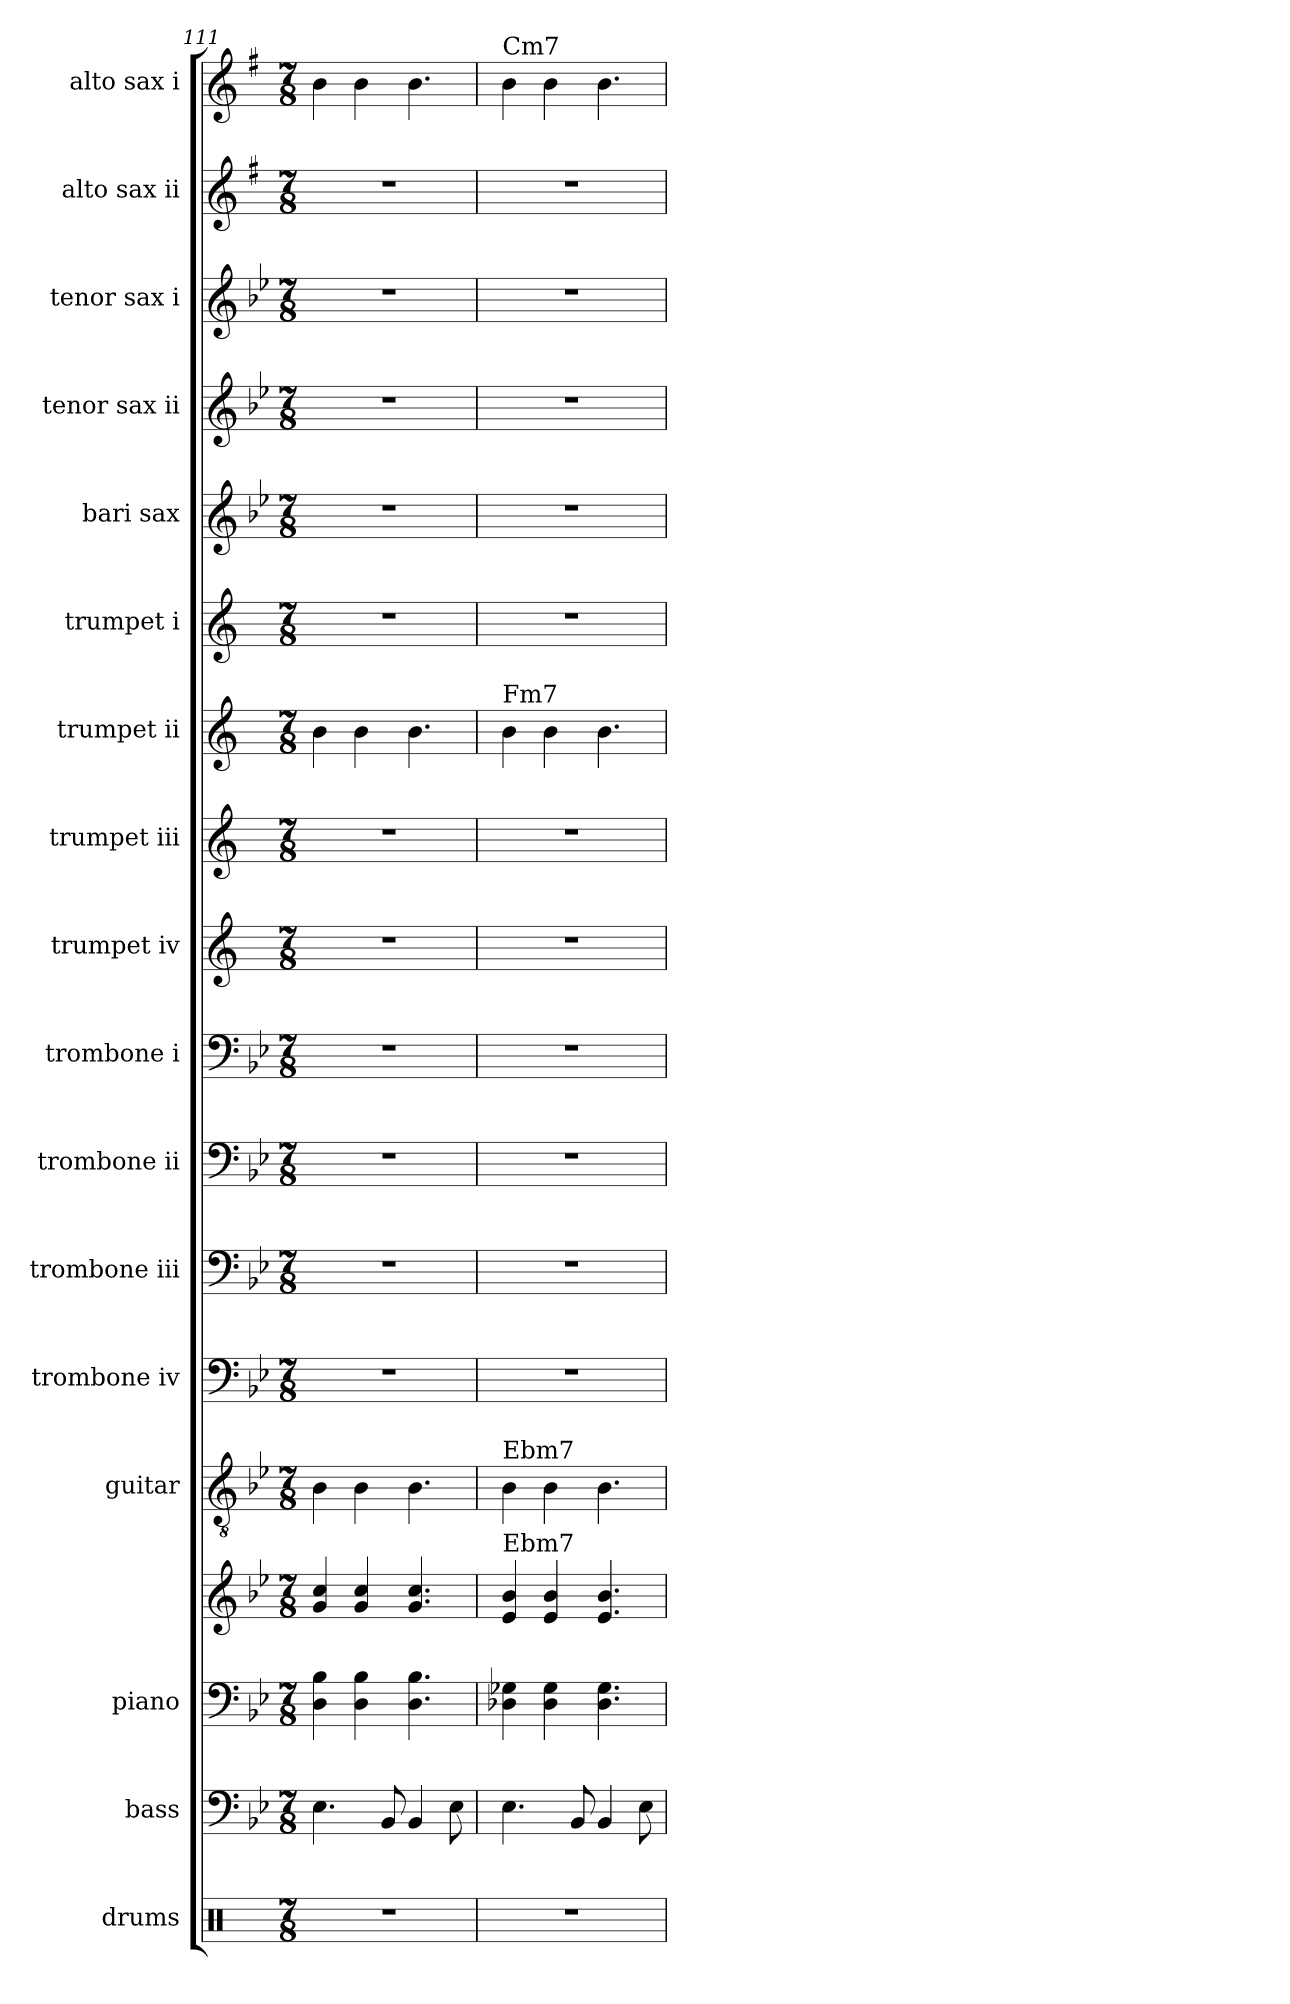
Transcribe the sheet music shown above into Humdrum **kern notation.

**kern	**kern	**kern	**kern	**kern	**kern	**kern	**kern	**kern	**kern	**kern	**kern	**kern	**kern	**kern	**kern	**kern	**kern
*part17	*part16	*part15	*part15	*part14	*part13	*part12	*part11	*part10	*part9	*part8	*part7	*part6	*part5	*part4	*part3	*part2	*part1
*staff18	*staff17	*staff16	*staff15	*staff14	*staff13	*staff12	*staff11	*staff10	*staff9	*staff8	*staff7	*staff6	*staff5	*staff4	*staff3	*staff2	*staff1
*I"drums	*I"bass	*I"piano	*	*I"guitar	*I"trombone iv	*I"trombone iii	*I"trombone ii	*I"trombone i	*I"trumpet iv	*I"trumpet iii	*I"trumpet ii	*I"trumpet i	*I"bari sax	*I"tenor sax ii	*I"tenor sax i	*I"alto sax ii	*I"alto sax i
*I'drs.	*I'bass	*I'pno.	*	*I'gtr.	*I'tbn. iv	*I'tbn. iii	*I'tbn. ii	*I'tbn. i	*I'tpt. iv	*I'tpt. iii	*I'tpt. ii	*I'tpt. i	*I'bari	*I'tenor ii	*I'tenor i	*I'alto ii	*I'alto i
!!LO:PB:g=z
*clefX	*clefF4	*clefF4	*clefG2	*clefGv2	*clefF4	*clefF4	*clefF4	*clefF4	*clefG2	*clefG2	*clefG2	*clefG2	*clefG2	*clefG2	*clefG2	*clefG2	*clefG2
*	*ITrd7c12	*	*	*	*	*	*	*	*ITrd1c2	*ITrd1c2	*ITrd1c2	*ITrd1c2	*ITrd12c21	*ITrd8c14	*ITrd8c14	*ITrd5c9	*ITrd5c9
*k[]	*k[b-e-]	*k[b-e-]	*k[b-e-]	*k[b-e-]	*k[b-e-]	*k[b-e-]	*k[b-e-]	*k[b-e-]	*k[b-e-]	*k[b-e-]	*k[b-e-]	*k[b-e-]	*k[b-e-]	*k[b-e-]	*k[b-e-]	*k[b-e-]	*k[b-e-]
*M7/8	*M7/8	*M7/8	*M7/8	*M7/8	*M7/8	*M7/8	*M7/8	*M7/8	*M7/8	*M7/8	*M7/8	*M7/8	*M7/8	*M7/8	*M7/8	*M7/8	*M7/8
=111	=111	=111	=111	=111	=111	=111	=111	=111	=111	=111	=111	=111	=111	=111	=111	=111	=111
2..r	4.EE-\	4D\ 4B-\	4g/ 4cc/	4B-\	2..r	2..r	2..r	2..r	2..r	2..r	4a	2..r	2..r	2..r	2..r	2..r	4d
.	.	4D\ 4B-\	4g/ 4cc/	4B-\	.	.	.	.	.	.	4a	.	.	.	.	.	4d
.	8BBB-/	.	.	.	.	.	.	.	.	.	.	.	.	.	.	.	.
.	4BBB-/	4.D\ 4.B-\	4.g/ 4.cc/	4.B-\	.	.	.	.	.	.	4.a	.	.	.	.	.	4.d
.	8EE-\	.	.	.	.	.	.	.	.	.	.	.	.	.	.	.	.
=112	=112	=112	=112	=112	=112	=112	=112	=112	=112	=112	=112	=112	=112	=112	=112	=112	=112
!	!	!	!	!	!	!	!	!	!	!	!	!	!	!	!	!	!LO:TX:a:t=Cm7
!	!	!	!	!	!	!	!	!	!	!	!LO:TX:a:t=Fm7	!	!	!	!	!	!
!	!	!	!	!LO:TX:a:t=Ebm7	!	!	!	!	!	!	!	!	!	!	!	!	!
!	!	!	!LO:TX:a:t=Ebm7	!	!	!	!	!	!	!	!	!	!	!	!	!	!
2..r	4.EE-\	4D-X\ 4G-X\	4e-/ 4b-/	4B-\	2..r	2..r	2..r	2..r	2..r	2..r	4a	2..r	2..r	2..r	2..r	2..r	4d
.	.	4D-\ 4G-\	4e-/ 4b-/	4B-\	.	.	.	.	.	.	4a	.	.	.	.	.	4d
.	8BBB-/	.	.	.	.	.	.	.	.	.	.	.	.	.	.	.	.
.	4BBB-/	4.D-\ 4.G-\	4.e-/ 4.b-/	4.B-\	.	.	.	.	.	.	4.a	.	.	.	.	.	4.d
.	8EE-\	.	.	.	.	.	.	.	.	.	.	.	.	.	.	.	.
=	=	=	=	=	=	=	=	=	=	=	=	=	=	=	=	=	=
*-	*-	*-	*-	*-	*-	*-	*-	*-	*-	*-	*-	*-	*-	*-	*-	*-	*-
